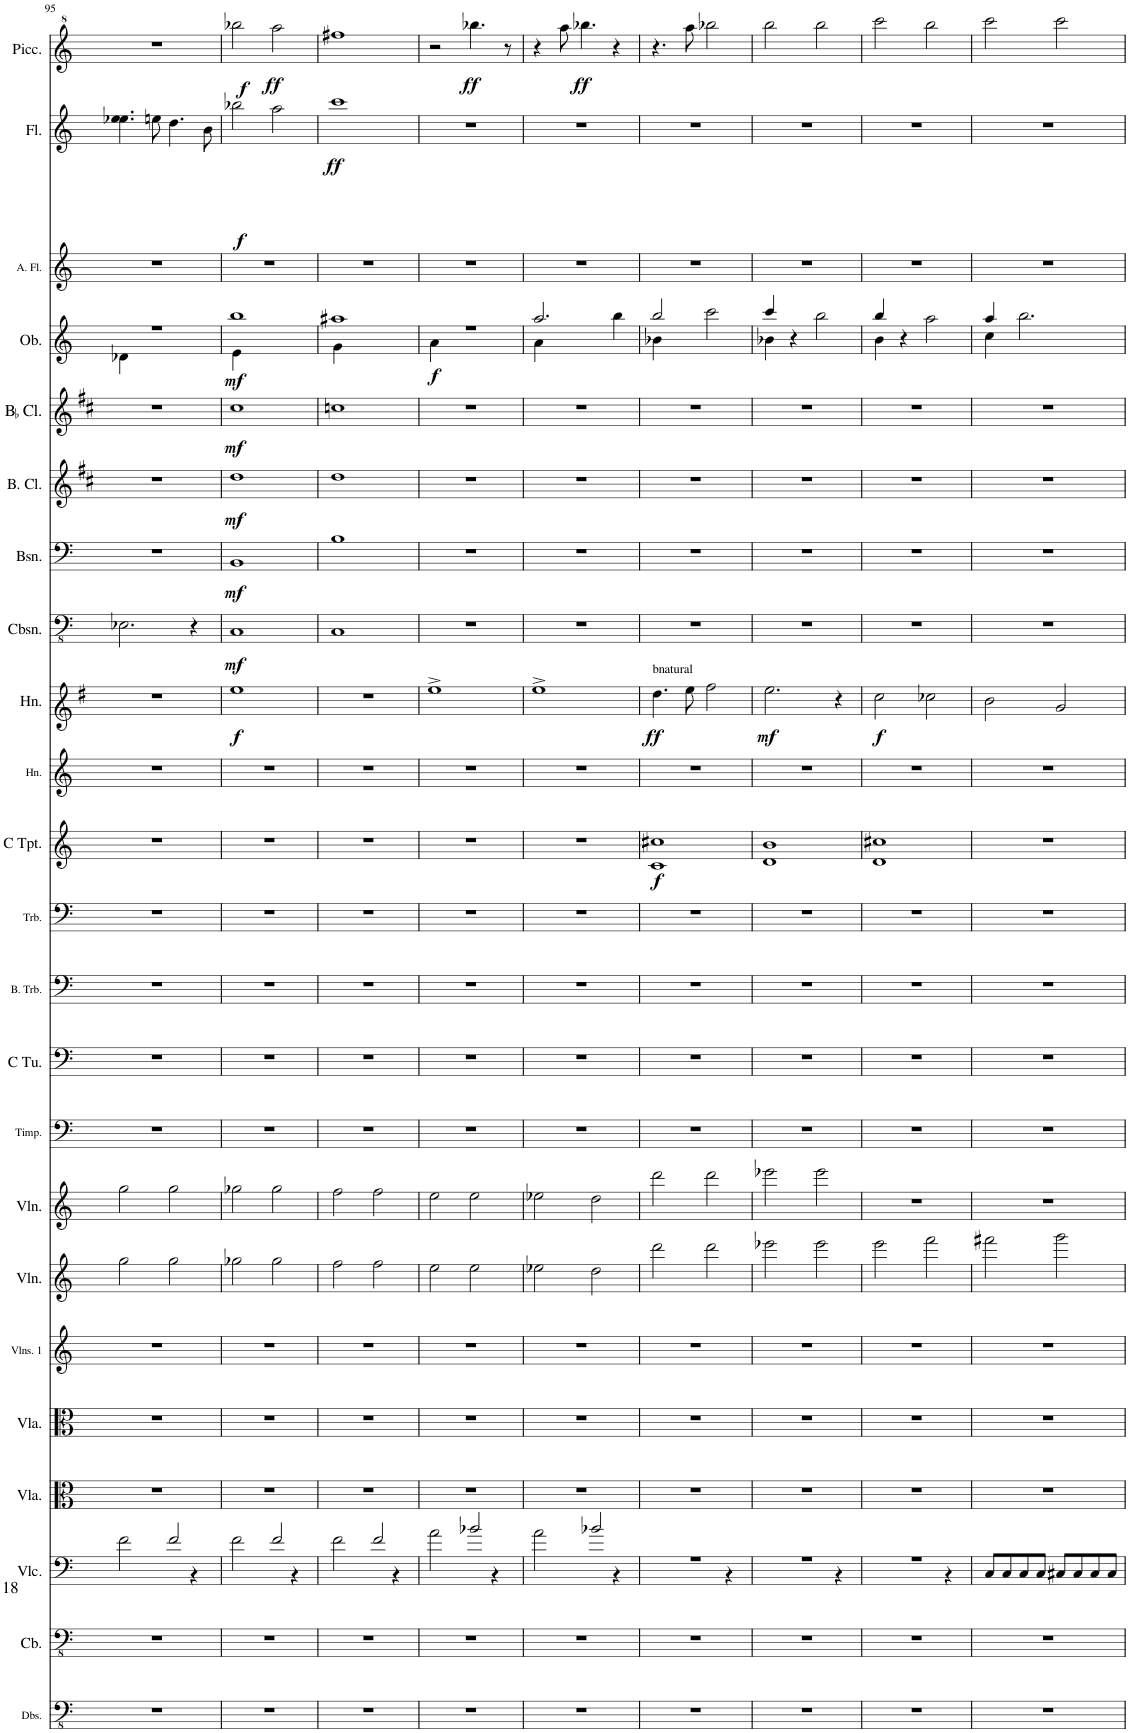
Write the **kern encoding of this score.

**kern	**kern	**kern	**kern	**kern	**kern	**kern	**kern	**kern	**kern	**kern	**kern	**kern	**dynam	**kern	**kern	**dynam	**kern	**dynam	**kern	**dynam	**kern	**dynam	**kern	**dynam	**kern	**dynam	**kern	**kern	**dynam	**kern	**dynam
*part23	*part22	*part21	*part20	*part19	*part18	*part17	*part16	*part15	*part14	*part13	*part12	*part11	*part11	*part10	*part9	*part9	*part8	*part8	*part7	*part7	*part6	*part6	*part5	*part5	*part4	*part4	*part3	*part2	*part2	*part1	*part1
*staff23	*staff22	*staff21	*staff20	*staff19	*staff18	*staff17	*staff16	*staff15	*staff14	*staff13	*staff12	*staff11	*staff11	*staff10	*staff9	*staff9	*staff8	*staff8	*staff7	*staff7	*staff6	*staff6	*staff5	*staff5	*staff4	*staff4	*staff3	*staff2	*staff2	*staff1	*staff1
*I"Double Basses	*I"Double Bass	*I"Violoncello	*I"Viola	*I"Viola	*I"Violins 1	*I"Violin	*I"Violin	*I"Timpani	*I"C Tuba	*I"Bass Trombone	*I"Trombone	*I"C Trumpet	*	*I"Horn	*I"Horn	*	*I"Contrabassoon	*	*I"Bassoon	*	*I"Bass Clarinet	*	*I"BaccidentalFlat Clarinet	*	*I"Oboe	*	*I"Alto Flute	*I"Flute	*	*I"Piccolo	*
*I'Dbs.	*	*I'Vlc.	*I'Vla.	*I'Vla.	*I'Vlns. 1	*I'Vln.	*I'Vln.	*I'Timp.	*I'C Tu.	*I'B. Trb.	*I'Trb.	*I'C Tpt.	*	*I'Hn.	*I'Hn.	*	*I'Cbsn.	*	*I'Bsn.	*	*I'B. Cl.	*	*I'BaccidentalFlat Cl.	*	*I'Ob.	*	*I'A. Fl.	*I'Fl.	*	*I'Picc.	*
!!LO:PB:g=z
*clefFv4	*clefFv4	*clefF4	*clefC3	*clefC3	*clefG2	*clefG2	*clefG2	*clefF4	*clefF4	*clefF4	*clefF4	*clefG2	*	*clefG2	*clefG1	*	*clefFv4	*	*clefF4	*	*clefG2	*	*clefG2	*	*clefG2	*	*clefG2	*clefG2	*	*clefG^2	*
*	*Trd7c12	*	*	*	*	*	*	*	*	*	*	*	*	*Trd4c7	*Trd4c7	*	*Trd7c12	*	*	*	*Trd8c14	*	*Trd1c2	*	*	*	*Trd3c5	*	*	*Trd-7c-12	*
*k[]	*k[]	*k[]	*k[]	*k[]	*k[]	*k[]	*k[]	*k[]	*k[]	*k[]	*k[]	*k[]	*	*k[]	*k[f#]	*	*k[]	*	*k[]	*	*k[f#c#]	*	*k[f#c#]	*	*k[]	*	*k[]	*k[]	*	*k[]	*
*M4/4	*M4/4	*M4/4	*M4/4	*M4/4	*M4/4	*M4/4	*M4/4	*M4/4	*M4/4	*M4/4	*M4/4	*M4/4	*	*M4/4	*M4/4	*	*M4/4	*	*M4/4	*	*M4/4	*	*M4/4	*	*M4/4	*	*M5/4	*M4/4	*	*M4/4	*
=95	=95	=95	=95	=95	=95	=95	=95	=95	=95	=95	=95	=95	=95	=95	=95	=95	=95	=95	=95	=95	=95	=95	=95	=95	=95	=95	=95	=95	=95	=95	=95
*	*	*^	*	*	*	*	*	*	*	*	*	*	*	*	*	*	*	*	*	*	*	*	*	*	*^	*	*	*	*	*	*
1r	1r	2f\	2.ryy	1r	1r	1r	2gg\	2gg\	1r	1r	1r	1r	1r	.	1r	1r	.	2.EE-X\	.	1r	.	1r	.	1r	.	1r	4d-X\	.	4%5r	4.ee-X\ 4.ee-\	.	1r	.
.	.	.	.	.	.	.	.	.	.	.	.	.	.	.	.	.	.	.	.	.	.	.	.	.	.	.	4ryy	.	.	.	.	.	.
.	.	.	.	.	.	.	.	.	.	.	.	.	.	.	.	.	.	.	.	.	.	.	.	.	.	.	.	.	.	8een\	.	.	.
.	.	2f/	.	.	.	.	2gg\	2gg\	.	.	.	.	.	.	.	.	.	.	.	.	.	.	.	.	.	.	2.ryy	.	.	4.dd\	.	.	.
.	.	.	4r	.	.	.	.	.	.	.	.	.	.	.	.	.	.	4r	.	.	.	.	.	.	.	.	.	.	.	.	.	.	.
.	.	.	.	.	.	.	.	.	.	.	.	.	.	.	.	.	.	.	.	.	.	.	.	.	.	.	.	.	.	8b\	.	.	.
4ryy	4ryy	4ryy	4ryy	4ryy	4ryy	4ryy	4ryy	4ryy	4ryy	4ryy	4ryy	4ryy	4ryy	.	4ryy	4ryy	.	4ryy	.	4ryy	.	4ryy	.	4ryy	.	4ryy	.	.	.	4ryy	.	4ryy	.
=96	=96	=96	=96	=96	=96	=96	=96	=96	=96	=96	=96	=96	=96	=96	=96	=96	=96	=96	=96	=96	=96	=96	=96	=96	=96	=96	=96	=96	=96	=96	=96	=96	=96
!	!	!	!	!	!	!	!	!	!	!	!	!	!	!	!	!	!LO:DY:b	!	!LO:DY:b	!	!LO:DY:b	!	!LO:DY:b	!	!LO:DY:b	!	!	!LO:DY:b	!	!	!LO:DY:b	!	!LO:DY:b
1r	1r	2f\	2.ryy	1r	1r	1r	2gg-X\	2gg-X\	1r	1r	1r	1r	1r	.	1r	1gg	f	1CC	mf	1BB	mf	1dd	mf	1cc#	mf	1bb	4e\	mf	4%5r	2bb-X\	f	2bbb-X\	f
.	.	.	.	.	.	.	.	.	.	.	.	.	.	.	.	.	.	.	.	.	.	.	.	.	.	.	4ryy	.	.	.	.	.	.
!	!	!	!	!	!	!	!	!	!	!	!	!	!	!	!	!	!	!	!	!	!	!	!	!	!	!	!	!	!	!	!	!	!LO:DY:b
.	.	2f/	.	.	.	.	2gg-\	2gg-\	.	.	.	.	.	.	.	.	.	.	.	.	.	.	.	.	.	.	2.ryy	.	.	2aa\	.	2aaa\	ff
.	.	.	4r	.	.	.	.	.	.	.	.	.	.	.	.	.	.	.	.	.	.	.	.	.	.	.	.	.	.	.	.	.	.
4ryy	4ryy	4ryy	4ryy	4ryy	4ryy	4ryy	4ryy	4ryy	4ryy	4ryy	4ryy	4ryy	4ryy	.	4ryy	4ryy	.	4ryy	.	4ryy	.	4ryy	.	4ryy	.	4ryy	.	.	.	4ryy	.	4ryy	.
=97	=97	=97	=97	=97	=97	=97	=97	=97	=97	=97	=97	=97	=97	=97	=97	=97	=97	=97	=97	=97	=97	=97	=97	=97	=97	=97	=97	=97	=97	=97	=97	=97	=97
!	!	!	!	!	!	!	!	!	!	!	!	!	!	!	!	!	!	!	!	!	!	!	!	!	!	!	!	!	!	!	!LO:DY:b	!	!
1r	1r	2f\	2.ryy	1r	1r	1r	2ff\	2ff\	1r	1r	1r	1r	1r	.	1r	1r	.	1CC	.	1B	.	1dd	.	1ccn	.	1aa#X	4g\	.	4%5r	1ccc	ff	1fff#X	.
.	.	.	.	.	.	.	.	.	.	.	.	.	.	.	.	.	.	.	.	.	.	.	.	.	.	.	4ryy	.	.	.	.	.	.
.	.	2f/	.	.	.	.	2ff\	2ff\	.	.	.	.	.	.	.	.	.	.	.	.	.	.	.	.	.	.	2.ryy	.	.	.	.	.	.
.	.	.	4r	.	.	.	.	.	.	.	.	.	.	.	.	.	.	.	.	.	.	.	.	.	.	.	.	.	.	.	.	.	.
4ryy	4ryy	4ryy	4ryy	4ryy	4ryy	4ryy	4ryy	4ryy	4ryy	4ryy	4ryy	4ryy	4ryy	.	4ryy	4ryy	.	4ryy	.	4ryy	.	4ryy	.	4ryy	.	4ryy	.	.	.	4ryy	.	4ryy	.
=98	=98	=98	=98	=98	=98	=98	=98	=98	=98	=98	=98	=98	=98	=98	=98	=98	=98	=98	=98	=98	=98	=98	=98	=98	=98	=98	=98	=98	=98	=98	=98	=98	=98
!	!	!	!	!	!	!	!	!	!	!	!	!	!	!	!	!	!	!	!	!	!	!	!	!	!	!	!	!LO:DY:b	!	!	!	!	!
1r	1r	2a\	2.ryy	1r	1r	1r	2ee\	2ee\	1r	1r	1r	1r	1r	.	1r	1gg^	.	1r	.	1r	.	1r	.	1r	.	1r	4a\	f	4%5r	1r	.	2r	.
.	.	.	.	.	.	.	.	.	.	.	.	.	.	.	.	.	.	.	.	.	.	.	.	.	.	.	4ryy	.	.	.	.	.	.
!	!	!	!	!	!	!	!	!	!	!	!	!	!	!	!	!	!	!	!	!	!	!	!	!	!	!	!	!	!	!	!	!	!LO:DY:b
.	.	2b-X/	.	.	.	.	2ee\	2ee\	.	.	.	.	.	.	.	.	.	.	.	.	.	.	.	.	.	.	2.ryy	.	.	.	.	4.bbb-X\	ff
.	.	.	4r	.	.	.	.	.	.	.	.	.	.	.	.	.	.	.	.	.	.	.	.	.	.	.	.	.	.	.	.	.	.
.	.	.	.	.	.	.	.	.	.	.	.	.	.	.	.	.	.	.	.	.	.	.	.	.	.	.	.	.	.	.	.	8r	.
4ryy	4ryy	4ryy	4ryy	4ryy	4ryy	4ryy	4ryy	4ryy	4ryy	4ryy	4ryy	4ryy	4ryy	.	4ryy	4ryy	.	4ryy	.	4ryy	.	4ryy	.	4ryy	.	4ryy	.	.	.	4ryy	.	4ryy	.
=99	=99	=99	=99	=99	=99	=99	=99	=99	=99	=99	=99	=99	=99	=99	=99	=99	=99	=99	=99	=99	=99	=99	=99	=99	=99	=99	=99	=99	=99	=99	=99	=99	=99
1r	1r	2a\	2.ryy	1r	1r	1r	2ee-X\	2ee-X\	1r	1r	1r	1r	1r	.	1r	1gg^	.	1r	.	1r	.	1r	.	1r	.	2.aa/	4a\	.	4%5r	1r	.	4r	.
.	.	.	.	.	.	.	.	.	.	.	.	.	.	.	.	.	.	.	.	.	.	.	.	.	.	.	4ryy	.	.	.	.	8aaa\	.
!	!	!	!	!	!	!	!	!	!	!	!	!	!	!	!	!	!	!	!	!	!	!	!	!	!	!	!	!	!	!	!	!	!LO:DY:b
.	.	.	.	.	.	.	.	.	.	.	.	.	.	.	.	.	.	.	.	.	.	.	.	.	.	.	.	.	.	.	.	4.bbb-X\	ff
.	.	2b-X/	.	.	.	.	2dd\	2dd\	.	.	.	.	.	.	.	.	.	.	.	.	.	.	.	.	.	.	2.ryy	.	.	.	.	.	.
.	.	.	4r	.	.	.	.	.	.	.	.	.	.	.	.	.	.	.	.	.	.	.	.	.	.	4bb\	.	.	.	.	.	4r	.
4ryy	4ryy	4ryy	4ryy	4ryy	4ryy	4ryy	4ryy	4ryy	4ryy	4ryy	4ryy	4ryy	4ryy	.	4ryy	4ryy	.	4ryy	.	4ryy	.	4ryy	.	4ryy	.	4ryy	.	.	.	4ryy	.	4ryy	.
=100	=100	=100	=100	=100	=100	=100	=100	=100	=100	=100	=100	=100	=100	=100	=100	=100	=100	=100	=100	=100	=100	=100	=100	=100	=100	=100	=100	=100	=100	=100	=100	=100	=100
!	!	!	!	!	!	!	!	!	!	!	!	!	!	!	!	!LO:TX:a:t=bnatural	!	!	!	!	!	!	!	!	!	!	!	!	!	!	!	!	!
!	!	!	!	!	!	!	!	!	!	!	!	!	!	!LO:DY:b	!	!	!LO:DY:b	!	!	!	!	!	!	!	!	!	!	!	!	!	!	!	!
1r	1r	1r	2.ryy	1r	1r	1r	2ddd\	2ddd\	1r	1r	1r	1r	1c 1cc#X	f	1r	4.ff#\	ff	1r	.	1r	.	1r	.	1r	.	2bb/	4b-X\	.	4%5r	1r	.	4.r	.
.	.	.	.	.	.	.	.	.	.	.	.	.	.	.	.	.	.	.	.	.	.	.	.	.	.	.	4ryy	.	.	.	.	.	.
.	.	.	.	.	.	.	.	.	.	.	.	.	.	.	.	8gg\	.	.	.	.	.	.	.	.	.	.	.	.	.	.	.	8aaa\	.
.	.	.	.	.	.	.	2ddd\	2ddd\	.	.	.	.	.	.	.	2aa\	.	.	.	.	.	.	.	.	.	2ccc\	2.ryy	.	.	.	.	2bbb-X\	.
.	.	.	4r	.	.	.	.	.	.	.	.	.	.	.	.	.	.	.	.	.	.	.	.	.	.	.	.	.	.	.	.	.	.
4ryy	4ryy	4ryy	4ryy	4ryy	4ryy	4ryy	4ryy	4ryy	4ryy	4ryy	4ryy	4ryy	4ryy	.	4ryy	4ryy	.	4ryy	.	4ryy	.	4ryy	.	4ryy	.	4ryy	.	.	.	4ryy	.	4ryy	.
=101	=101	=101	=101	=101	=101	=101	=101	=101	=101	=101	=101	=101	=101	=101	=101	=101	=101	=101	=101	=101	=101	=101	=101	=101	=101	=101	=101	=101	=101	=101	=101	=101	=101
!	!	!	!	!	!	!	!	!	!	!	!	!	!	!	!	!	!LO:DY:b	!	!	!	!	!	!	!	!	!	!	!	!	!	!	!	!
1r	1r	1r	2.ryy	1r	1r	1r	2eee-X\	2eee-X\	1r	1r	1r	1r	1d 1b	.	1r	2.gg\	mf	1r	.	1r	.	1r	.	1r	.	4ccc/	4b-X\	.	4%5r	1r	.	2bbb\	.
.	.	.	.	.	.	.	.	.	.	.	.	.	.	.	.	.	.	.	.	.	.	.	.	.	.	4r	4ryy	.	.	.	.	.	.
.	.	.	.	.	.	.	2eee-\	2eee-\	.	.	.	.	.	.	.	.	.	.	.	.	.	.	.	.	.	2bb\	2.ryy	.	.	.	.	2bbb\	.
.	.	.	4r	.	.	.	.	.	.	.	.	.	.	.	.	4r	.	.	.	.	.	.	.	.	.	.	.	.	.	.	.	.	.
4ryy	4ryy	4ryy	4ryy	4ryy	4ryy	4ryy	4ryy	4ryy	4ryy	4ryy	4ryy	4ryy	4ryy	.	4ryy	4ryy	.	4ryy	.	4ryy	.	4ryy	.	4ryy	.	4ryy	.	.	.	4ryy	.	4ryy	.
=102	=102	=102	=102	=102	=102	=102	=102	=102	=102	=102	=102	=102	=102	=102	=102	=102	=102	=102	=102	=102	=102	=102	=102	=102	=102	=102	=102	=102	=102	=102	=102	=102	=102
!	!	!	!	!	!	!	!	!	!	!	!	!	!	!	!	!	!LO:DY:b	!	!	!	!	!	!	!	!	!	!	!	!	!	!	!	!
1r	1r	1r	2.ryy	1r	1r	1r	2eee\	1r	1r	1r	1r	1r	1d 1cc#X	.	1r	2ee\	f	1r	.	1r	.	1r	.	1r	.	4bb/	4b\	.	4%5r	1r	.	2cccc\	.
.	.	.	.	.	.	.	.	.	.	.	.	.	.	.	.	.	.	.	.	.	.	.	.	.	.	4r	4ryy	.	.	.	.	.	.
.	.	.	.	.	.	.	2fff\	.	.	.	.	.	.	.	.	2ee-X\	.	.	.	.	.	.	.	.	.	2aa\	2.ryy	.	.	.	.	2bbb\	.
.	.	.	4r	.	.	.	.	.	.	.	.	.	.	.	.	.	.	.	.	.	.	.	.	.	.	.	.	.	.	.	.	.	.
4ryy	4ryy	4ryy	4ryy	4ryy	4ryy	4ryy	4ryy	4ryy	4ryy	4ryy	4ryy	4ryy	4ryy	.	4ryy	4ryy	.	4ryy	.	4ryy	.	4ryy	.	4ryy	.	4ryy	.	.	.	4ryy	.	4ryy	.
*	*	*v	*v	*	*	*	*	*	*	*	*	*	*	*	*	*	*	*	*	*	*	*	*	*	*	*	*	*	*	*	*	*	*
=103	=103	=103	=103	=103	=103	=103	=103	=103	=103	=103	=103	=103	=103	=103	=103	=103	=103	=103	=103	=103	=103	=103	=103	=103	=103	=103	=103	=103	=103	=103	=103	=103
1r	1r	8C/L	1r	1r	1r	2fff#X\	1r	1r	1r	1r	1r	1r	.	1r	2dd\	.	1r	.	1r	.	1r	.	1r	.	4aa/	4cc\	.	4%5r	1r	.	2cccc\	.
.	.	8C/	.	.	.	.	.	.	.	.	.	.	.	.	.	.	.	.	.	.	.	.	.	.	.	.	.	.	.	.	.	.
.	.	8C/	.	.	.	.	.	.	.	.	.	.	.	.	.	.	.	.	.	.	.	.	.	.	2.bb\	4ryy	.	.	.	.	.	.
.	.	8C/J	.	.	.	.	.	.	.	.	.	.	.	.	.	.	.	.	.	.	.	.	.	.	.	.	.	.	.	.	.	.
.	.	8C#X/L	.	.	.	2ggg\	.	.	.	.	.	.	.	.	2b/	.	.	.	.	.	.	.	.	.	.	2.ryy	.	.	.	.	2cccc\	.
.	.	8C#/	.	.	.	.	.	.	.	.	.	.	.	.	.	.	.	.	.	.	.	.	.	.	.	.	.	.	.	.	.	.
.	.	8C#/	.	.	.	.	.	.	.	.	.	.	.	.	.	.	.	.	.	.	.	.	.	.	.	.	.	.	.	.	.	.
.	.	8C#/J	.	.	.	.	.	.	.	.	.	.	.	.	.	.	.	.	.	.	.	.	.	.	.	.	.	.	.	.	.	.
4ryy	4ryy	4ryy	4ryy	4ryy	4ryy	4ryy	4ryy	4ryy	4ryy	4ryy	4ryy	4ryy	.	4ryy	4ryy	.	4ryy	.	4ryy	.	4ryy	.	4ryy	.	4ryy	.	.	.	4ryy	.	4ryy	.
*	*	*	*	*	*	*	*	*	*	*	*	*	*	*	*	*	*	*	*	*	*	*	*	*	*v	*v	*	*	*	*	*	*
=	=	=	=	=	=	=	=	=	=	=	=	=	=	=	=	=	=	=	=	=	=	=	=	=	=	=	=	=	=	=	=
*-	*-	*-	*-	*-	*-	*-	*-	*-	*-	*-	*-	*-	*-	*-	*-	*-	*-	*-	*-	*-	*-	*-	*-	*-	*-	*-	*-	*-	*-	*-	*-
